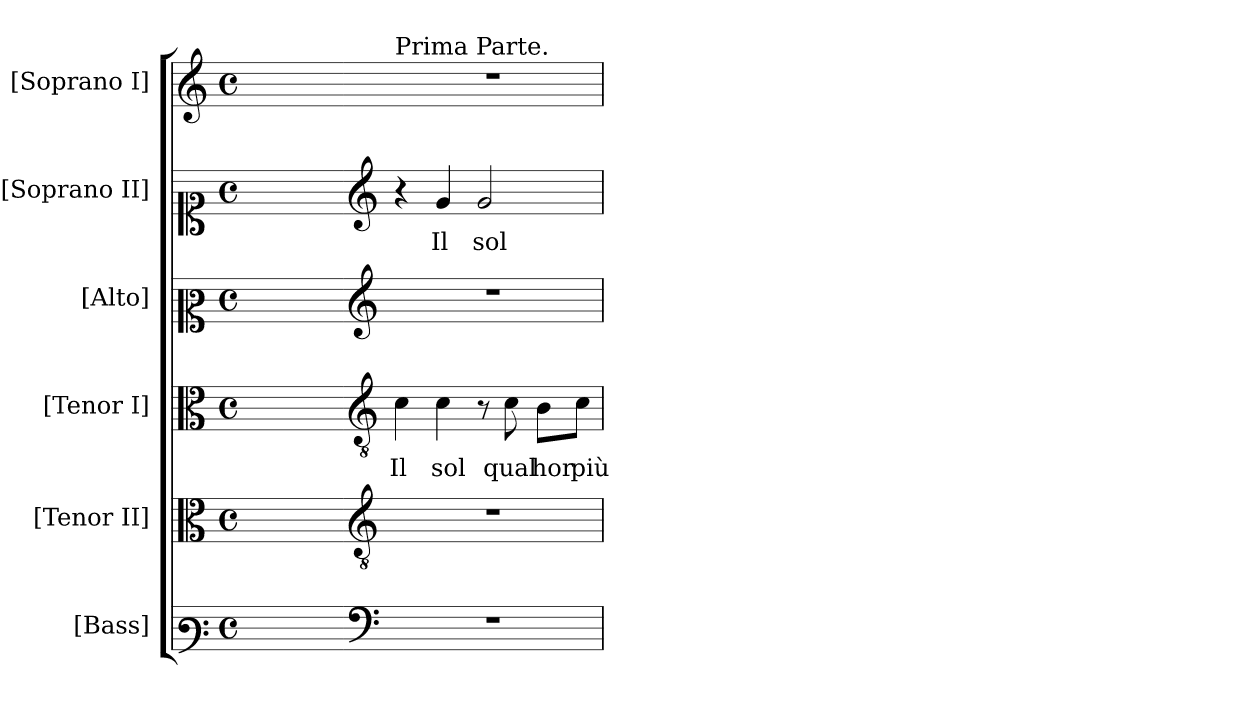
**kern	**kern	**kern	**text	**kern	**kern	**text	**kern
*part6	*part5	*part4	*part4	*part3	*part2	*part2	*part1
*staff6	*staff5	*staff4	*staff4	*staff3	*staff2	*staff2	*staff1
*I"[Bass]	*I"[Tenor II]	*I"[Tenor I]	*	*I"[Alto]	*I"[Soprano II]	*	*I"[Soprano I]
*I'B.	*I'T.	*I'T.	*	*I'A.	*I'S.	*	*I'S.
!!LO:PB:g=z
*clefF3	*clefC3	*clefC3	*	*clefC2	*clefC1	*	*clefG2
*	*ITrd7c12	*ITrd7c12	*	*	*	*	*
*k[]	*k[]	*k[]	*	*k[]	*k[]	*	*k[]
*C:	*C:	*C:	*	*C:	*C:	*	*C:
*M4/4	*M4/4	*M4/4	*	*M4/4	*M4/4	*	*M4/4
*met(c)	*met(c)	*met(c)	*	*met(c)	*met(c)	*	*met(c)
=1	=1	=1	=1	=1	=1	=1	=1
1ryy	1ryy	1ryy	.	1ryy	1ryy	.	1ryy
=2-	=2-	=2-	=2-	=2-	=2-	=2-	=2-
*clefF4	*clefGv2	*clefGv2	*	*clefG2	*clefG2	*	*
!	!	!	!	!	!	!	!LO:TX:a:t=Prima Parte.
!	!	!	!LO:LY:b:color=#000000	!	!	!	!
1r	1r	4Ci\	Il	1r	4r	.	1r
!	!	!	!LO:LY:b:color=#000000	!	!	!	!
!	!	!	!	!	!	!LO:LY:b:color=#000000	!
.	.	4Ci\	sol	.	4gi/	Il	.
!	!	!	!	!	!	!LO:LY:b:color=#000000	!
.	.	8r	.	.	2gi/	sol	.
!	!	!	!LO:LY:b:color=#000000	!	!	!	!
.	.	8Ci\	qual	.	.	.	.
!	!	!	!LO:LY:b:color=#000000	!	!	!	!
.	.	8BBi\L	hor	.	.	.	.
!	!	!	!LO:LY:b:color=#000000	!	!	!	!
.	.	8Ci\J	più	.	.	.	.
=	=	=	=	=	=	=	=
*-	*-	*-	*-	*-	*-	*-	*-
